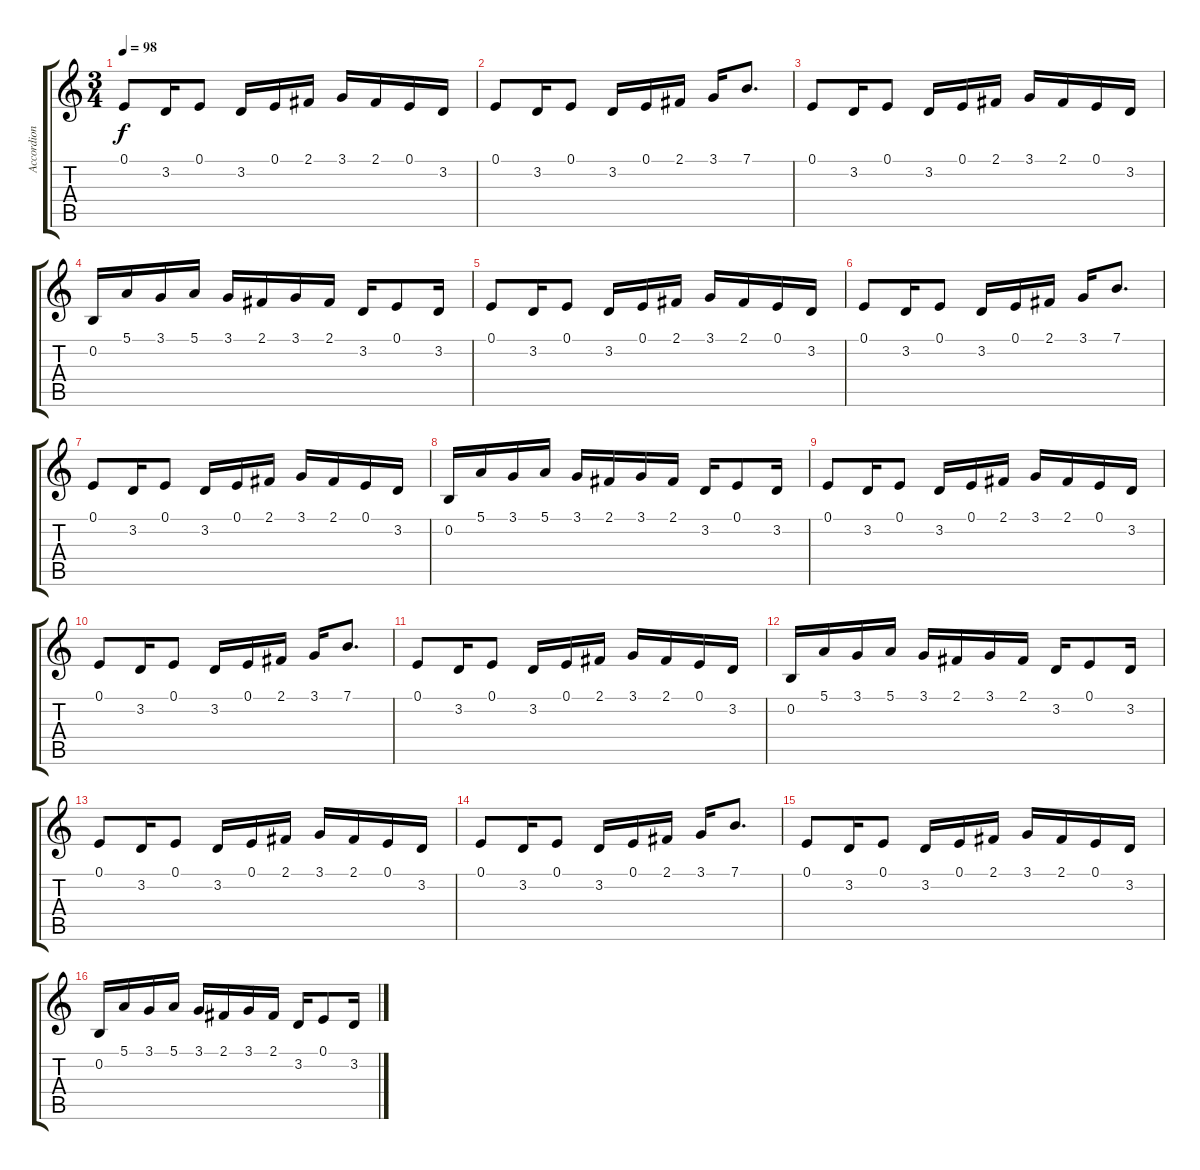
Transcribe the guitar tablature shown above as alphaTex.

\track ("Accordion or Bagpipe" "Accordion ") {instrument accordion}
\staff {score tabs}
\tuning (E4 B3 G3 D3 A2 E2) {hide}
\ts (3 4)
\tempo 98
\clef g2
\ks c
0.1.8{dy f} 3.2.16 0.1.8 3.2.16 0.1.16 2.1.16 3.1.16 2.1.16 0.1.16 3.2.16 |
0.1.8 3.2.16 0.1.8 3.2.16 0.1.16 2.1.16 3.1.16 7.1.8{d} |
0.1.8 3.2.16 0.1.8 3.2.16 0.1.16 2.1.16 3.1.16 2.1.16 0.1.16 3.2.16 |
0.2.16 5.1.16 3.1.16 5.1.16 3.1.16 2.1.16 3.1.16 2.1.16 3.2.16 0.1.8 3.2.16 |
0.1.8 3.2.16 0.1.8 3.2.16 0.1.16 2.1.16 3.1.16 2.1.16 0.1.16 3.2.16 |
0.1.8 3.2.16 0.1.8 3.2.16 0.1.16 2.1.16 3.1.16 7.1.8{d} |
0.1.8 3.2.16 0.1.8 3.2.16 0.1.16 2.1.16 3.1.16 2.1.16 0.1.16 3.2.16 |
0.2.16 5.1.16 3.1.16 5.1.16 3.1.16 2.1.16 3.1.16 2.1.16 3.2.16 0.1.8 3.2.16 |
0.1.8 3.2.16 0.1.8 3.2.16 0.1.16 2.1.16 3.1.16 2.1.16 0.1.16 3.2.16 |
0.1.8 3.2.16 0.1.8 3.2.16 0.1.16 2.1.16 3.1.16 7.1.8{d} |
0.1.8 3.2.16 0.1.8 3.2.16 0.1.16 2.1.16 3.1.16 2.1.16 0.1.16 3.2.16 |
0.2.16 5.1.16 3.1.16 5.1.16 3.1.16 2.1.16 3.1.16 2.1.16 3.2.16 0.1.8 3.2.16 |
0.1.8 3.2.16 0.1.8 3.2.16 0.1.16 2.1.16 3.1.16 2.1.16 0.1.16 3.2.16 |
0.1.8 3.2.16 0.1.8 3.2.16 0.1.16 2.1.16 3.1.16 7.1.8{d} |
0.1.8 3.2.16 0.1.8 3.2.16 0.1.16 2.1.16 3.1.16 2.1.16 0.1.16 3.2.16 |
0.2.16 5.1.16 3.1.16 5.1.16 3.1.16 2.1.16 3.1.16 2.1.16 3.2.16 0.1.8 3.2.16
